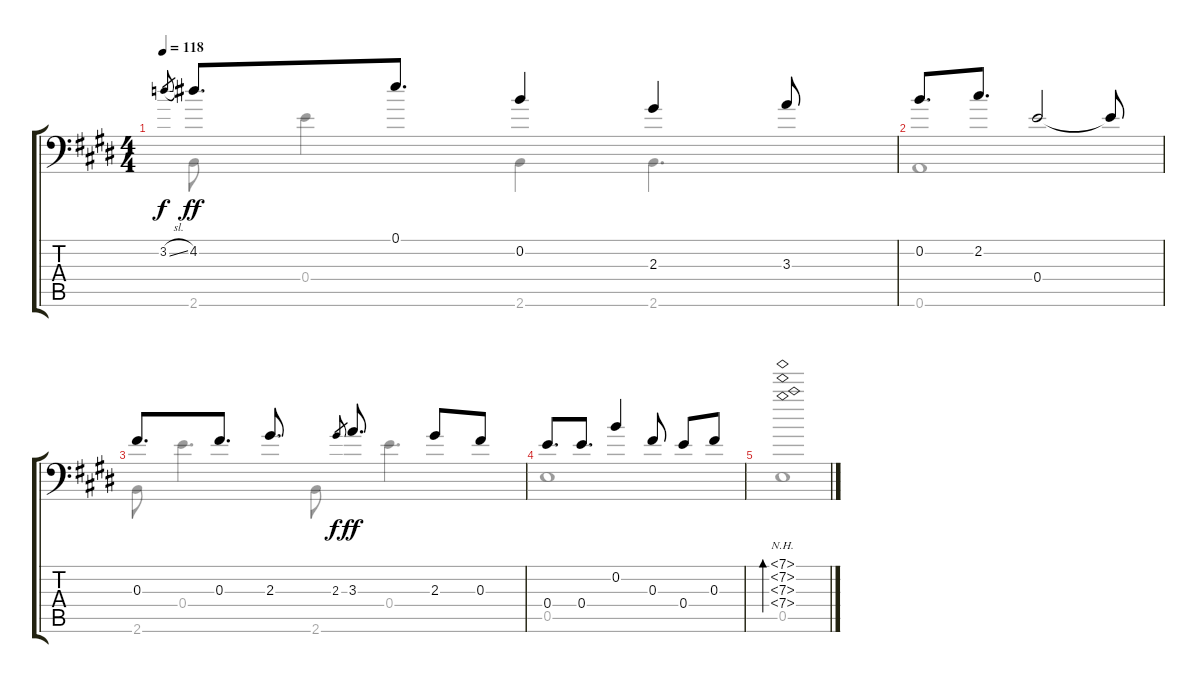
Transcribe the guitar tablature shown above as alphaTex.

\track "" {instrument acousticguitarsteel}
\staff {score tabs}
\tuning (E4 B3 Gb3 E3 E2 A1) {hide}
\voice
\ts (4 4)
\tempo 118
\clef f4
\ks e
3.2{sl}.8{gr dy f} 4.2.8{d dy ff} 0.1.8{d} 0.2.4 2.3.4 3.3.8 |
0.2.8{d} 2.2.8{d} 0.4.2 0.4{t}.8 |
0.3.8{d} 0.3.8{d} 2.3.8{d} 2.3.8{gr dy f} 3.3.8{d dy ff} 2.3.8 0.3.8 |
0.4.8{d} 0.4.8{d} 0.2.4 0.3.8 0.4.8 0.3.8 |
(7.1{nh} 7.2{nh} 7.3{nh} 7.4{nh}).1{bd 480}
\voice
\clef f4
\ottava regular
\simile none
\ks e
2.6.8{dy ff} 0.4.4 2.6.4 2.6.4{d} |
0.6.1 |
2.6.8 0.4.4{d} 2.6.8 0.4.4{d} |
0.5.1 |
0.5.1
